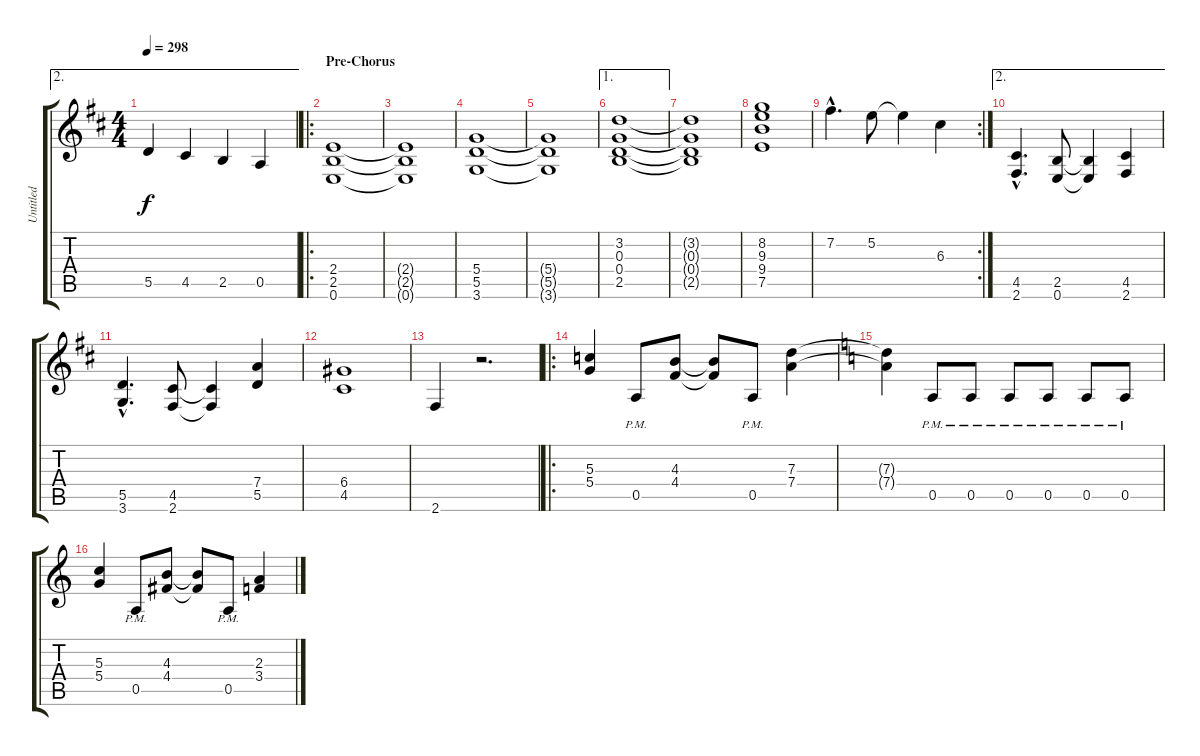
\track ("Untitled" "Untitled") {instrument distortionguitar}
\staff {score tabs}
\tuning (E4 B3 G3 D3 A2 E2) {hide}
\ae 2
\ts (4 4)
\tempo 298
\clef g2
\ks d
5.5.4{dy f} 4.5.4 2.5.4 0.5.4 |
\ro
\section ("" "Pre-Chorus")
(2.4 2.5 0.6).1 |
(2.4{t} 2.5{t} 0.6{t}).1 |
(5.4 5.5 3.6).1 |
(5.4{t} 5.5{t} 3.6{t}).1 |
\ae 1
(3.2 0.3 0.4 2.5).1 |
(3.2{t} 0.3{t} 0.4{t} 2.5{t}).1 |
(8.2 9.3 9.4 7.5).1 |
\rc 2
7.2{hac}.4{d} 5.2.8 5.2{t}.4 6.3.4 |
\ae 2
(4.5{hac} 2.6{hac}).4{d} (2.5 0.6).8 (2.5{t} 0.6{t}).4 (4.5 2.6).4 |
(5.5{hac} 3.6{hac}).4{d} (4.5 2.6).8 (4.5{t} 2.6{t}).4 (7.4 5.5).4 |
(6.4 4.5).1 |
2.6.4 r.2{d} |
\ro
(5.3 5.4).4 0.5{pm}.8 (4.3 4.4).8 (4.3{t} 4.4{t}).8 0.5{pm}.8 (7.3 7.4).4 |
\ks c
(7.3{t} 7.4{t}).4 0.5{pm}.8 0.5{pm}.8 0.5{pm}.8 0.5{pm}.8 0.5{pm}.8 0.5{pm}.8 |
(5.3 5.4).4 0.5{pm}.8 (4.3 4.4).8 (4.3{t} 4.4{t}).8 0.5{pm}.8 (2.3 3.4).4
